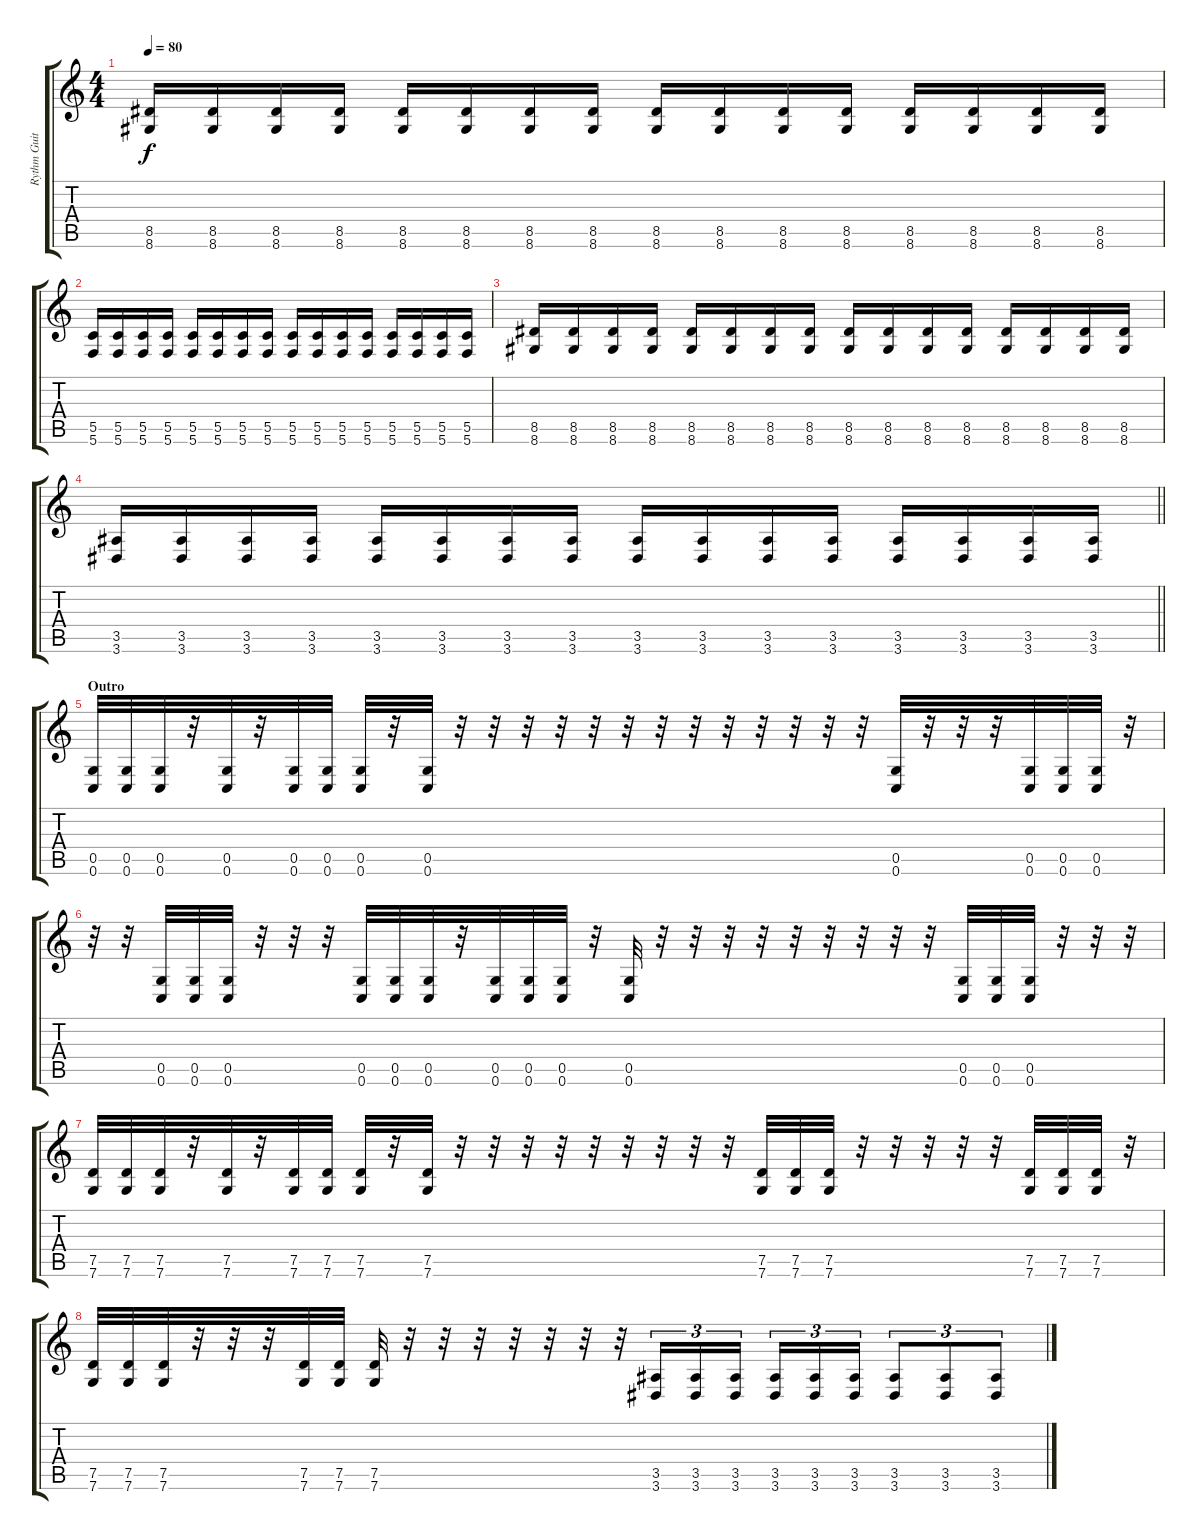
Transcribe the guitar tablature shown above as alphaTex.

\track ("Rythm Guitar (Mätze)" "Rythm Guit") {instrument distortionguitar}
\staff {score tabs}
\tuning (D4 A3 F3 C3 G2 C2) {hide}
\ts (4 4)
\tempo 80
\clef g2
\ks c
(8.5 8.6).16{dy f} (8.5 8.6).16 (8.5 8.6).16 (8.5 8.6).16 (8.5 8.6).16 (8.5 8.6).16 (8.5 8.6).16 (8.5 8.6).16 (8.5 8.6).16 (8.5 8.6).16 (8.5 8.6).16 (8.5 8.6).16 (8.5 8.6).16 (8.5 8.6).16 (8.5 8.6).16 (8.5 8.6).16 |
(5.5 5.6).16 (5.5 5.6).16 (5.5 5.6).16 (5.5 5.6).16 (5.5 5.6).16 (5.5 5.6).16 (5.5 5.6).16 (5.5 5.6).16 (5.5 5.6).16 (5.5 5.6).16 (5.5 5.6).16 (5.5 5.6).16 (5.5 5.6).16 (5.5 5.6).16 (5.5 5.6).16 (5.5 5.6).16 |
(8.5 8.6).16 (8.5 8.6).16 (8.5 8.6).16 (8.5 8.6).16 (8.5 8.6).16 (8.5 8.6).16 (8.5 8.6).16 (8.5 8.6).16 (8.5 8.6).16 (8.5 8.6).16 (8.5 8.6).16 (8.5 8.6).16 (8.5 8.6).16 (8.5 8.6).16 (8.5 8.6).16 (8.5 8.6).16 |
\barLineRight lightlight
(3.5 3.6).16 (3.5 3.6).16 (3.5 3.6).16 (3.5 3.6).16 (3.5 3.6).16 (3.5 3.6).16 (3.5 3.6).16 (3.5 3.6).16 (3.5 3.6).16 (3.5 3.6).16 (3.5 3.6).16 (3.5 3.6).16 (3.5 3.6).16 (3.5 3.6).16 (3.5 3.6).16 (3.5 3.6).16 |
\section ("" "Outro")
(0.5 0.6).32 (0.5 0.6).32 (0.5 0.6).32 r.32 (0.5 0.6).32 r.32 (0.5 0.6).32 (0.5 0.6).32 (0.5 0.6).32 r.32 (0.5 0.6).32 r.32 r.32 r.32 r.32 r.32 r.32 r.32 r.32 r.32 r.32 r.32 r.32 r.32 (0.5 0.6).32 r.32 r.32 r.32 (0.5 0.6).32 (0.5 0.6).32 (0.5 0.6).32 r.32 |
r.32 r.32 (0.5 0.6).32 (0.5 0.6).32 (0.5 0.6).32 r.32 r.32 r.32 (0.5 0.6).32 (0.5 0.6).32 (0.5 0.6).32 r.32 (0.5 0.6).32 (0.5 0.6).32 (0.5 0.6).32 r.32 (0.5 0.6).32 r.32 r.32 r.32 r.32 r.32 r.32 r.32 r.32 r.32 (0.5 0.6).32 (0.5 0.6).32 (0.5 0.6).32 r.32 r.32 r.32 |
(7.5 7.6).32 (7.5 7.6).32 (7.5 7.6).32 r.32 (7.5 7.6).32 r.32 (7.5 7.6).32 (7.5 7.6).32 (7.5 7.6).32 r.32 (7.5 7.6).32 r.32 r.32 r.32 r.32 r.32 r.32 r.32 r.32 r.32 (7.5 7.6).32 (7.5 7.6).32 (7.5 7.6).32 r.32 r.32 r.32 r.32 r.32 (7.5 7.6).32 (7.5 7.6).32 (7.5 7.6).32 r.32 |
(7.5 7.6).32 (7.5 7.6).32 (7.5 7.6).32 r.32 r.32 r.32 (7.5 7.6).32 (7.5 7.6).32 (7.5 7.6).32 r.32 r.32 r.32 r.32 r.32 r.32 r.32 (3.5 3.6).16{tu (3 2)} (3.5 3.6).16{tu (3 2)} (3.5 3.6).16{tu (3 2) beam splitsecondary} (3.5 3.6).16{tu (3 2)} (3.5 3.6).16{tu (3 2)} (3.5 3.6).16{tu (3 2)} (3.5 3.6).8{tu (3 2)} (3.5 3.6).8{tu (3 2)} (3.5 3.6).8{tu (3 2)}
